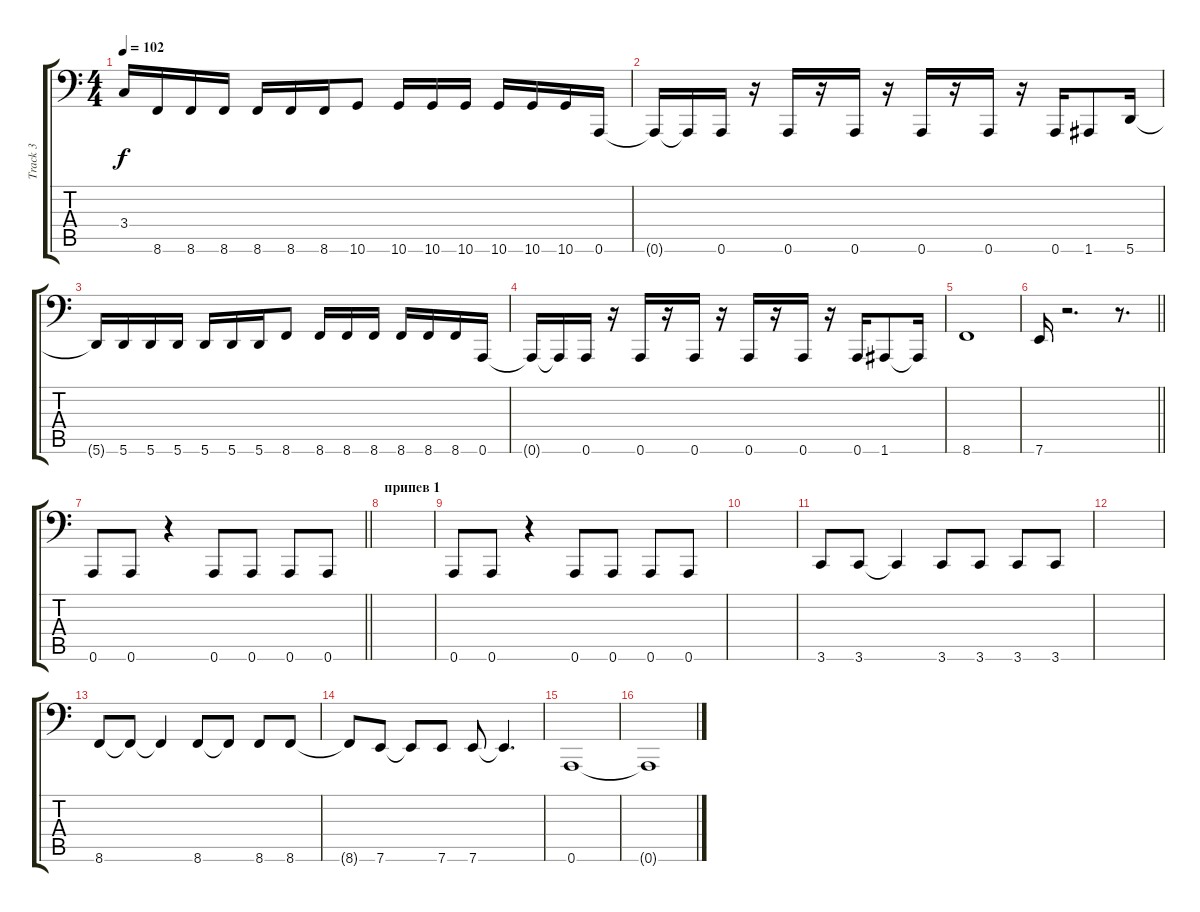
\track ("Track 3" "Track 3") {solo instrument slapbass1}
\staff {score tabs}
\tuning (B2 Gb2 D2 A1 E1 A0) {hide}
\ts (4 4)
\tempo 102
\clef f4
\ks c
3.4{t}.16{dy f} 8.6.16 8.6.16 8.6.16 8.6.16 8.6.16 8.6.16 10.6.8 10.6.16 10.6.16 10.6.16 10.6.16 10.6.16 10.6.16 0.6.16 |
0.6{t}.16 0.6{t}.16 0.6.16 r.16 0.6.16 r.16 0.6.16 r.16 0.6.16 r.16 0.6.16 r.16 0.6.16 1.6.8 5.6.16 |
5.6{t}.16 5.6.16 5.6.16 5.6.16 5.6.16 5.6.16 5.6.16 8.6.8 8.6.16 8.6.16 8.6.16 8.6.16 8.6.16 8.6.16 0.6.16 |
0.6{t}.16 0.6{t}.16 0.6.16 r.16 0.6.16 r.16 0.6.16 r.16 0.6.16 r.16 0.6.16 r.16 0.6.16 1.6.8 1.6{t}.16 |
8.6.1 |
\barLineRight lightlight
7.6.16 r.2{d} r.8{d} |
\barLineRight lightlight
0.6.8 0.6.8 r.4 0.6.8 0.6.8 0.6.8 0.6.8 |
\section ("" "припев 1")
|
0.6.8 0.6.8 r.4 0.6.8 0.6.8 0.6.8 0.6.8 |
|
3.6.8 3.6.8 3.6{t}.4 3.6.8 3.6.8 3.6.8 3.6.8 |
|
8.6.8 8.6{t}.8 8.6{t}.4 8.6.8 8.6{t}.8 8.6.8 8.6.8 |
8.6{t}.8 7.6.8 7.6{t}.8 7.6.8 7.6.8 7.6{t}.4{d} |
0.6.1 |
0.6{t}.1
